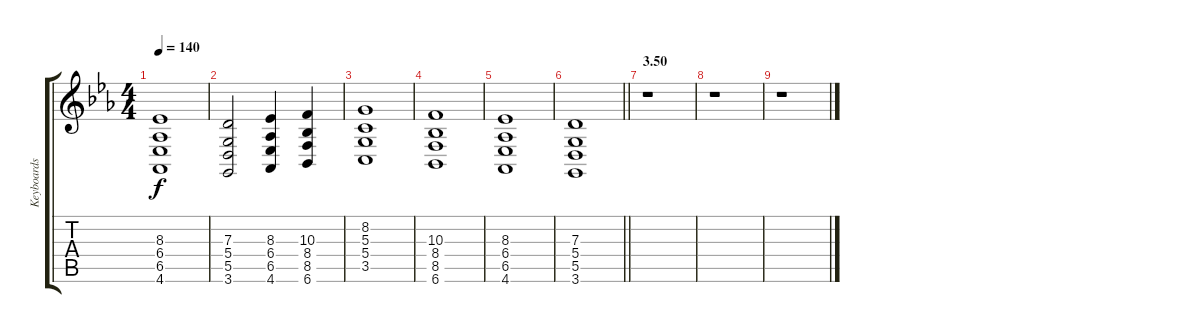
\track ("Keyboards" "Keyboards") {instrument pad4choir}
\staff {score tabs}
\tuning (E4 B3 G3 D3 A2 E2) {hide}
\ts (4 4)
\tempo 140
\clef g2
\ks cminor
(8.3 6.4 6.5 4.6).1{dy f} |
(7.3 5.4 5.5 3.6).2 (8.3 6.4 6.5 4.6).4 (10.3 8.4 8.5 6.6).4 |
(8.2 5.3 5.4 3.5).1 |
(10.3 8.4 8.5 6.6).1 |
(8.3 6.4 6.5 4.6).1 |
\barLineRight lightlight
(7.3 5.4 5.5 3.6).1 |
\section ("" "3.50")
r.1 |
r.1 |
r.1
